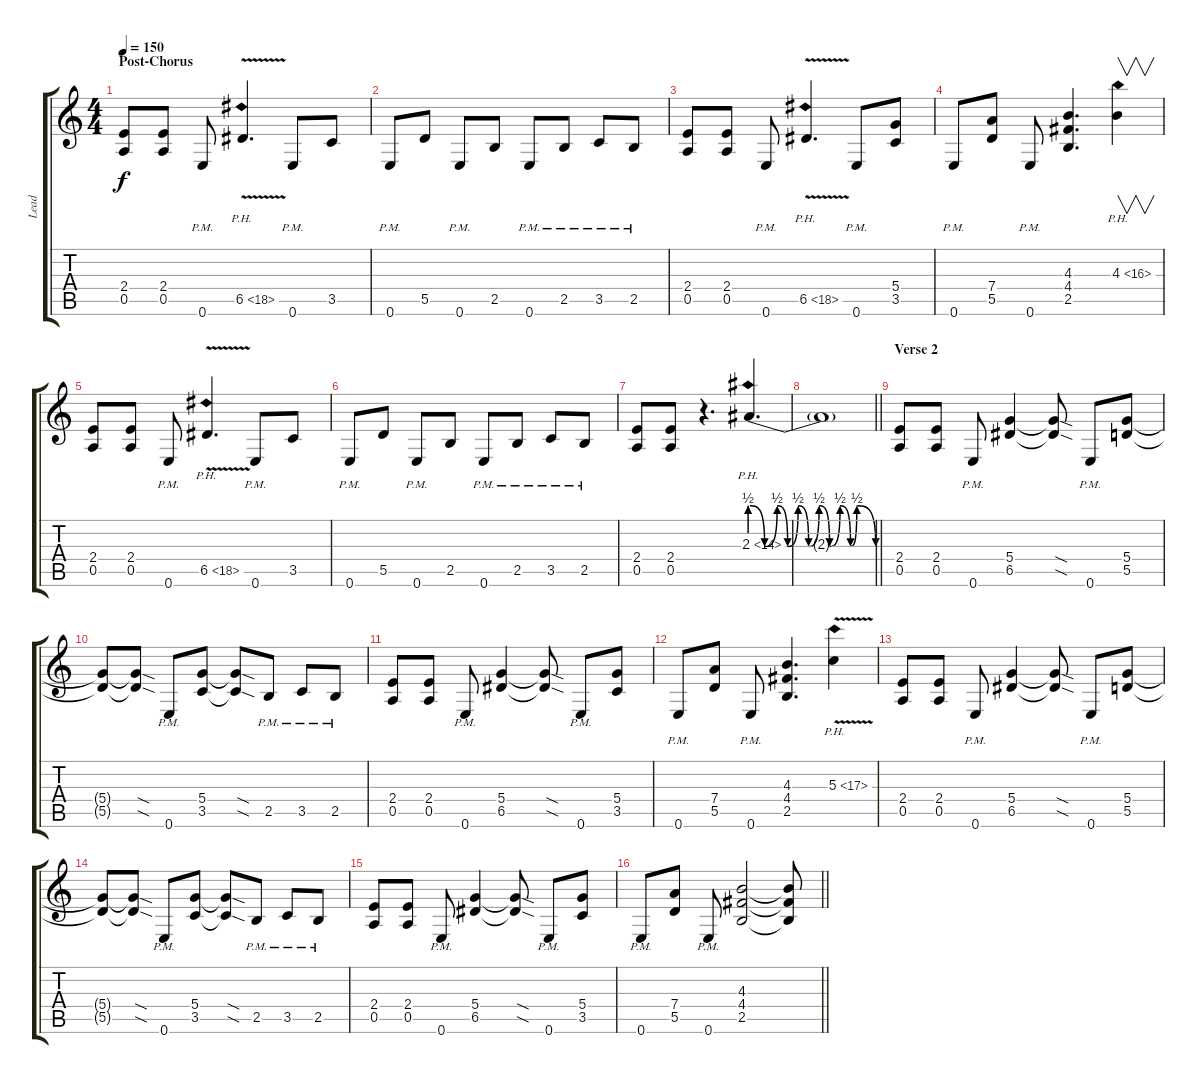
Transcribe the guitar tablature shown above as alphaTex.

\track ("Lead" "Lead") {instrument distortionguitar}
\staff {score tabs}
\tuning (E4 B3 G3 D3 A2 E2) {hide}
\ts (4 4)
\section ("" "Post-Chorus")
\tempo 150
\clef g2
\ks c
(2.4 0.5).8{dy f} (2.4 0.5).8 0.6{pm}.8 6.5{ph 12 v}.4{d} 0.6{pm}.8 3.5.8 |
0.6{pm}.8 5.5.8 0.6{pm}.8 2.5.8 0.6{pm}.8 2.5{pm}.8 3.5{pm}.8 2.5{pm}.8 |
(2.4 0.5).8 (2.4 0.5).8 0.6{pm}.8 6.5{ph 12 v}.4{d} 0.6{pm}.8 (5.4 3.5).8 |
0.6{pm}.8 (7.4 5.5).8 0.6{pm}.8 (4.3 4.4 2.5).4{d} 4.3{ph 12}.4{v} |
(2.4 0.5).8 (2.4 0.5).8 0.6{pm}.8 6.5{ph 12 v}.4{d} 0.6{pm}.8 3.5.8 |
0.6{pm}.8 5.5.8 0.6{pm}.8 2.5.8 0.6{pm}.8 2.5{pm}.8 3.5{pm}.8 2.5{pm}.8 |
(2.4 0.5).8 (2.4 0.5).8 r.4{d volume 3} 2.3{be (custom 0 2 7 0 13 2 18 0 23 2 28 0 33 2 38 0 43 2 48 0 51 2 60 0) ph 12}.4{d volume 11} |
\barLineRight lightlight
2.3{t}.1 |
\section ("" "Verse 2")
(2.4 0.5).8 (2.4 0.5).8 0.6{pm}.8 (5.4 6.5).4 (5.4{sod t} 6.5{sod t}).8 0.6{pm}.8 (5.4 5.5).8 |
(5.4{t} 5.5{t}).8 (5.4{sod t} 5.5{sod t}).8 0.6{pm}.8 (5.4 3.5).8 (5.4{sod t} 3.5{sod t}).8 2.5{pm}.8 3.5{pm}.8 2.5{pm}.8 |
(2.4 0.5).8 (2.4 0.5).8 0.6{pm}.8 (5.4 6.5).4 (5.4{sod t} 6.5{sod t}).8 0.6{pm}.8 (5.4 3.5).8 |
0.6{pm}.8 (7.4 5.5).8 0.6{pm}.8 (4.3 4.4 2.5).4{d} 5.3{ph 12 v}.4 |
(2.4 0.5).8 (2.4 0.5).8 0.6{pm}.8 (5.4 6.5).4 (5.4{sod t} 6.5{sod t}).8 0.6{pm}.8 (5.4 5.5).8 |
(5.4{t} 5.5{t}).8 (5.4{sod t} 5.5{sod t}).8 0.6{pm}.8 (5.4 3.5).8 (5.4{sod t} 3.5{sod t}).8 2.5{pm}.8 3.5{pm}.8 2.5{pm}.8 |
(2.4 0.5).8 (2.4 0.5).8 0.6{pm}.8 (5.4 6.5).4 (5.4{sod t} 6.5{sod t}).8 0.6{pm}.8 (5.4 3.5).8 |
\barLineRight lightlight
0.6{pm}.8 (7.4 5.5).8 0.6{pm}.8 (4.3 4.4 2.5).2 (4.3{t} 4.4{t} 2.5{t}).8
